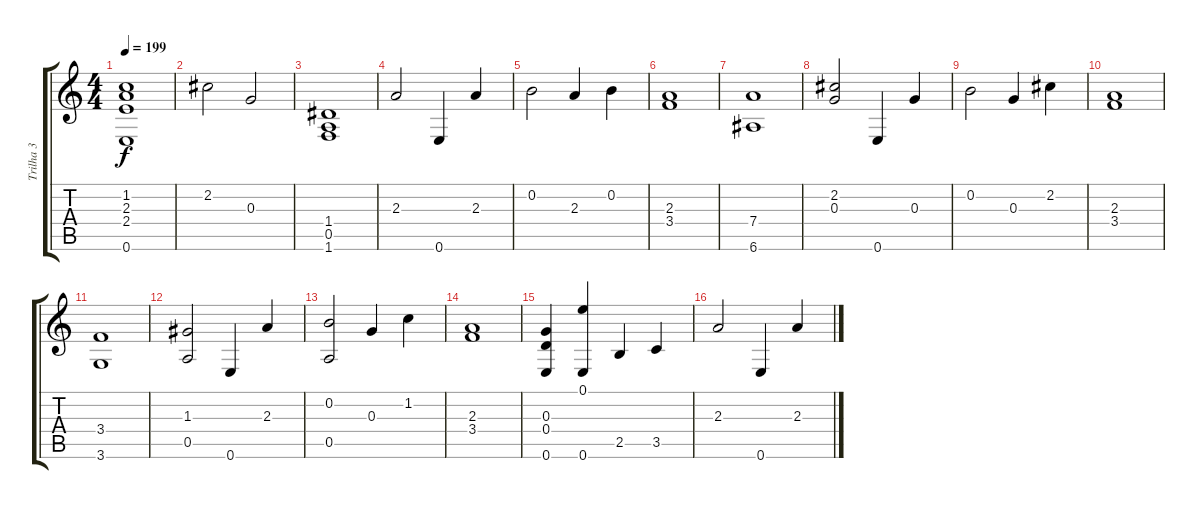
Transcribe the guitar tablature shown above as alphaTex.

\track ("Trilha 3" "Trilha 3") {instrument overdrivenguitar}
\staff {score tabs}
\tuning (E4 B3 G3 D3 A2 E2) {hide}
\ts (4 4)
\tempo 199
\clef g2
\ks c
(1.2 2.3 2.4 0.6).1{dy f} |
2.2.2 0.3.2 |
(1.4 0.5 1.6).1 |
2.3.2 0.6.4 2.3.4 |
0.2.2 2.3.4 0.2.4 |
(2.3 3.4).1 |
(7.4 6.6).1 |
(2.2 0.3).2 0.6.4 0.3.4 |
0.2.2 0.3.4 2.2.4 |
(2.3 3.4).1 |
(3.4 3.6).1 |
(1.3 0.5).2 0.6.4 2.3.4 |
(0.2 0.5).2 0.3.4 1.2.4 |
(2.3 3.4).1 |
(0.3 0.4 0.6).4 (0.1 0.6).4 2.5.4 3.5.4 |
2.3.2 0.6.4 2.3.4
